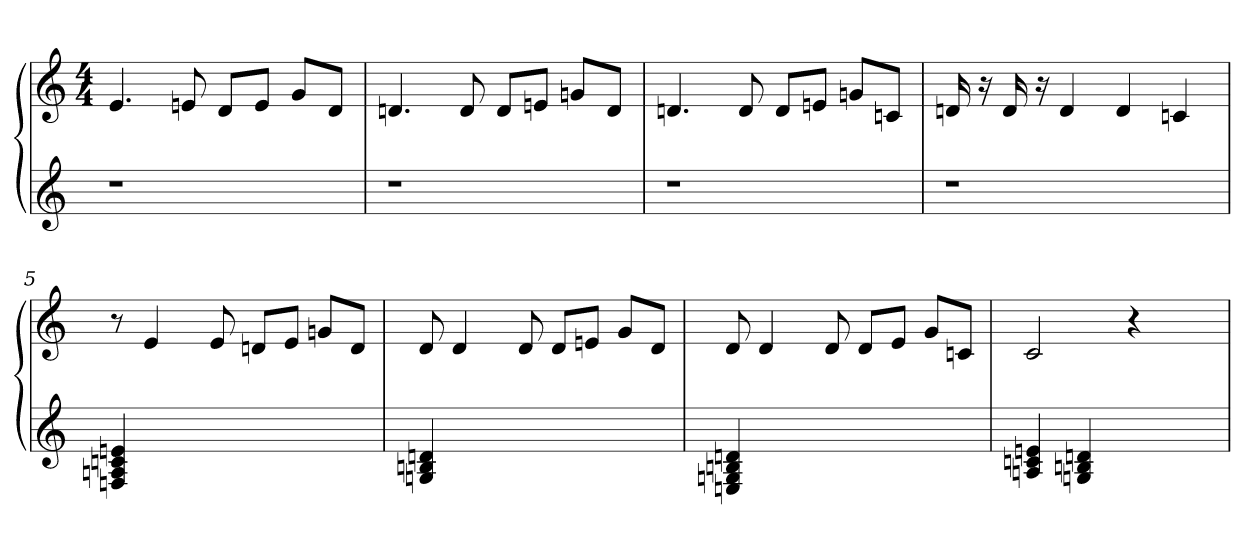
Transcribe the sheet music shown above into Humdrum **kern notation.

**kern	**kern
*part2	*part1
*staff2	*staff1
*	*M4/4
=1	=1
1r	4.e
.	8en
.	8dL
.	8eJ
.	8gL
.	8dJ
=2	=2
1r	4.dn
.	8d
.	8dL
.	8enJ
.	8gnL
.	8dJ
=3	=3
1r	4.dn
.	8d
.	8dL
.	8enJ
.	8gnL
.	8cnJ
=4	=4
1r	16dn
.	16r
.	16d
.	16r
.	4d
.	4d
.	4cn
=5	=5
4Fn 4An 4cn 4en	8r
.	4e
2.ryy	.
.	8e
.	8dnL
.	8eJ
.	8gnL
.	8dJ
=6	=6
4Gn 4Bn 4dn	8d
.	4d
2.ryy	.
.	8d
.	8dL
.	8enJ
.	8gL
.	8dJ
=7	=7
4En 4Gn 4Bn 4dn	8d
.	4d
2.ryy	.
.	8d
.	8dL
.	8eJ
.	8gL
.	8cnJ
=8	=8
4An 4cn 4en	2c
4Gn 4Bn 4dn	.
2ryy	4r
.	4ryy
=	=
*-	*-
